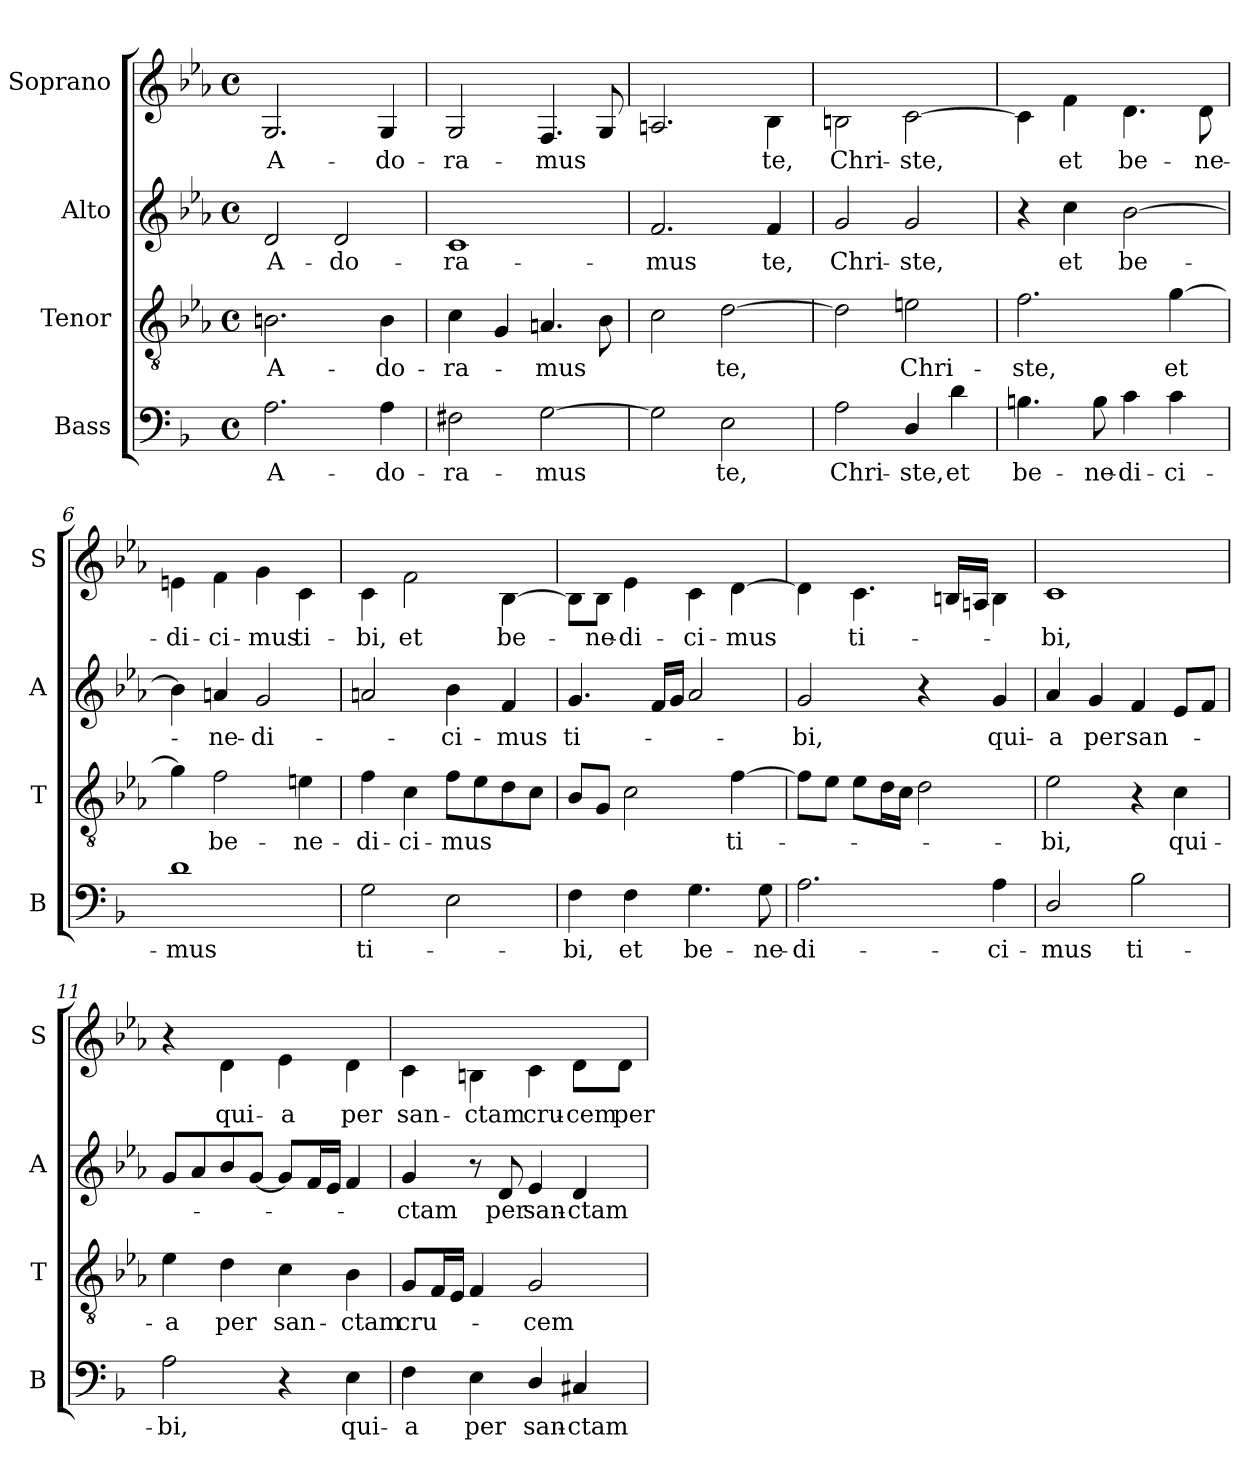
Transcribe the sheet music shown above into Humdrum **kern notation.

**kern	**text	**kern	**text	**kern	**text	**kern	**text
*part4	*part4	*part3	*part3	*part2	*part2	*part1	*part1
*staff4	*staff4	*staff3	*staff3	*staff2	*staff2	*staff1	*staff1
*I"Bass	*	*I"Tenor	*	*I"Alto	*	*I"Soprano	*
*I'B	*	*I'T	*	*I'A	*	*I'S	*
*clefF4	*	*clefGv2	*	*clefG2	*	*clefG2	*
*ITrd1c2	*	*	*	*	*	*ITrd-7c-12	*
*k[b-e-a-]	*	*k[b-e-a-]	*	*k[b-e-a-]	*	*k[b-e-a-]	*
*E-:	*	*E-:	*	*E-:	*	*E-:	*
*M4/4	*	*M4/4	*	*M4/4	*	*M4/4	*
*met(c)	*	*met(c)	*	*met(c)	*	*met(c)	*
=1	=1	=1	=1	=1	=1	=1	=1
2.G\	A-	2.Bn\	A-	2d/	A-	2.g/	A-
.	.	.	.	2d/	-do-	.	.
4G\	-do-	4B\	-do-	.	.	4g/	-do-
=2	=2	=2	=2	=2	=2	=2	=2
2En\	-ra-	4c\	-ra-	1c	-ra-	2g/	-ra-
.	.	4G/	.	.	.	.	.
[2F\	-mus	4.An/	-mus	.	.	4.f/	-mus
.	.	8B-\	.	.	.	8g/	.
=3	=3	=3	=3	=3	=3	=3	=3
2F\]	.	2c\	.	2.f/	-mus	2.an/	.
2D\	te,	[2d\	te,	.	.	.	.
.	.	.	.	4f/	te,	4b-\	te,
=4	=4	=4	=4	=4	=4	=4	=4
2G\	Chri-	2d\]	.	2g/	Chri-	2bn\	Chri-
4C/	-ste,	2en\	Chri-	2g/	-ste,	[2cc\	-ste,
4c\	et	.	.	.	.	.	.
=5	=5	=5	=5	=5	=5	=5	=5
4.An\	be-	2.f\	-ste,	4r	.	4cc\]	.
.	.	.	.	4cc\	et	4ff\	et
8A\	-ne-	.	.	.	.	.	.
4B-\	-di-	.	.	[2b-\	be-	4.dd\	be-
4B-\	-ci-	[4g\	et	.	.	.	.
.	.	.	.	.	.	8dd\	-ne-
!!LO:LB:g=z
=6	=6	=6	=6	=6	=6	=6	=6
1c	-mus	4g\]	.	4b-\]	.	4een\	-di-
.	.	2f\	be-	4an/	-ne-	4ff\	-ci-
.	.	.	.	2g/	-di-	4gg\	-mus
.	.	4en\	-ne-	.	.	4cc\	ti-
=7	=7	=7	=7	=7	=7	=7	=7
2F\	ti-	4f\	-di-	2an/	.	4cc\	-bi,
.	.	4c\	-ci-	.	.	2ff\	et
2D\	.	8f\L	-mus	4b-\	-ci-	.	.
.	.	8e-\	.	.	.	.	.
.	.	8d\	.	4f/	-mus	[4b-\	be-
.	.	8c\J	.	.	.	.	.
=8	=8	=8	=8	=8	=8	=8	=8
4E-\	-bi,	8B-/L	.	4.g/	ti-	8b-\L]	.
.	.	8G/J	.	.	.	8b-\J	-ne-
4E-\	et	2c\	.	.	.	4ee-\	-di-
.	.	.	.	16f/LL	.	.	.
.	.	.	.	16g/JJ	.	.	.
4.F\	be-	.	.	2a-/	.	4cc\	-ci-
.	.	[4f\	ti-	.	.	[4dd\	-mus
8F\	-ne-	.	.	.	.	.	.
=9	=9	=9	=9	=9	=9	=9	=9
2.G\	-di-	8f\L]	.	2g/	-bi,	4dd\]	.
.	.	8e-\J	.	.	.	.	.
.	.	8e-\L	.	.	.	4.cc\	ti-
.	.	16d\L	.	.	.	.	.
.	.	16c\JJ	.	.	.	.	.
.	.	2d\	.	4r	.	.	.
.	.	.	.	.	.	16bn/LL	.
.	.	.	.	.	.	16an/JJ	.
4G\	-ci-	.	.	4g/	qui-	4b\	.
=10	=10	=10	=10	=10	=10	=10	=10
2C/	-mus	2e-\	-bi,	4a-/	-a	1cc	-bi,
.	.	.	.	4g/	per	.	.
2A-\	ti-	4r	.	4f/	san-	.	.
.	.	4c\	qui-	8e-/L	.	.	.
.	.	.	.	8f/J	.	.	.
!!LO:PB:g=z
=11	=11	=11	=11	=11	=11	=11	=11
2G\	-bi,	4e-\	-a	8g/L	.	4r	.
.	.	.	.	8a-/	.	.	.
.	.	4d\	per	8b-/	.	4dd\	qui-
.	.	.	.	[8g/J	.	.	.
4r	.	4c\	san-	8g/L]	.	4ee-\	-a
.	.	.	.	16f/L	.	.	.
.	.	.	.	16e-/JJ	.	.	.
4D\	qui-	4B-\	-ctam	4f/	.	4dd\	per
=12	=12	=12	=12	=12	=12	=12	=12
4E-\	-a	8G/L	cru-	4g/	-ctam	4cc\	san-
.	.	16F/L	.	.	.	.	.
.	.	16E-/JJ	.	.	.	.	.
4D\	per	4F/	.	8r	.	4bn\	-ctam
.	.	.	.	8d/	per	.	.
4C/	san-	2G/	-cem	4e-/	san-	4cc\	cru-
4BBn/	-ctam	.	.	4d/	-ctam	8dd\L	-cem
.	.	.	.	.	.	8dd\J	per
=	=	=	=	=	=	=	=
*-	*-	*-	*-	*-	*-	*-	*-
